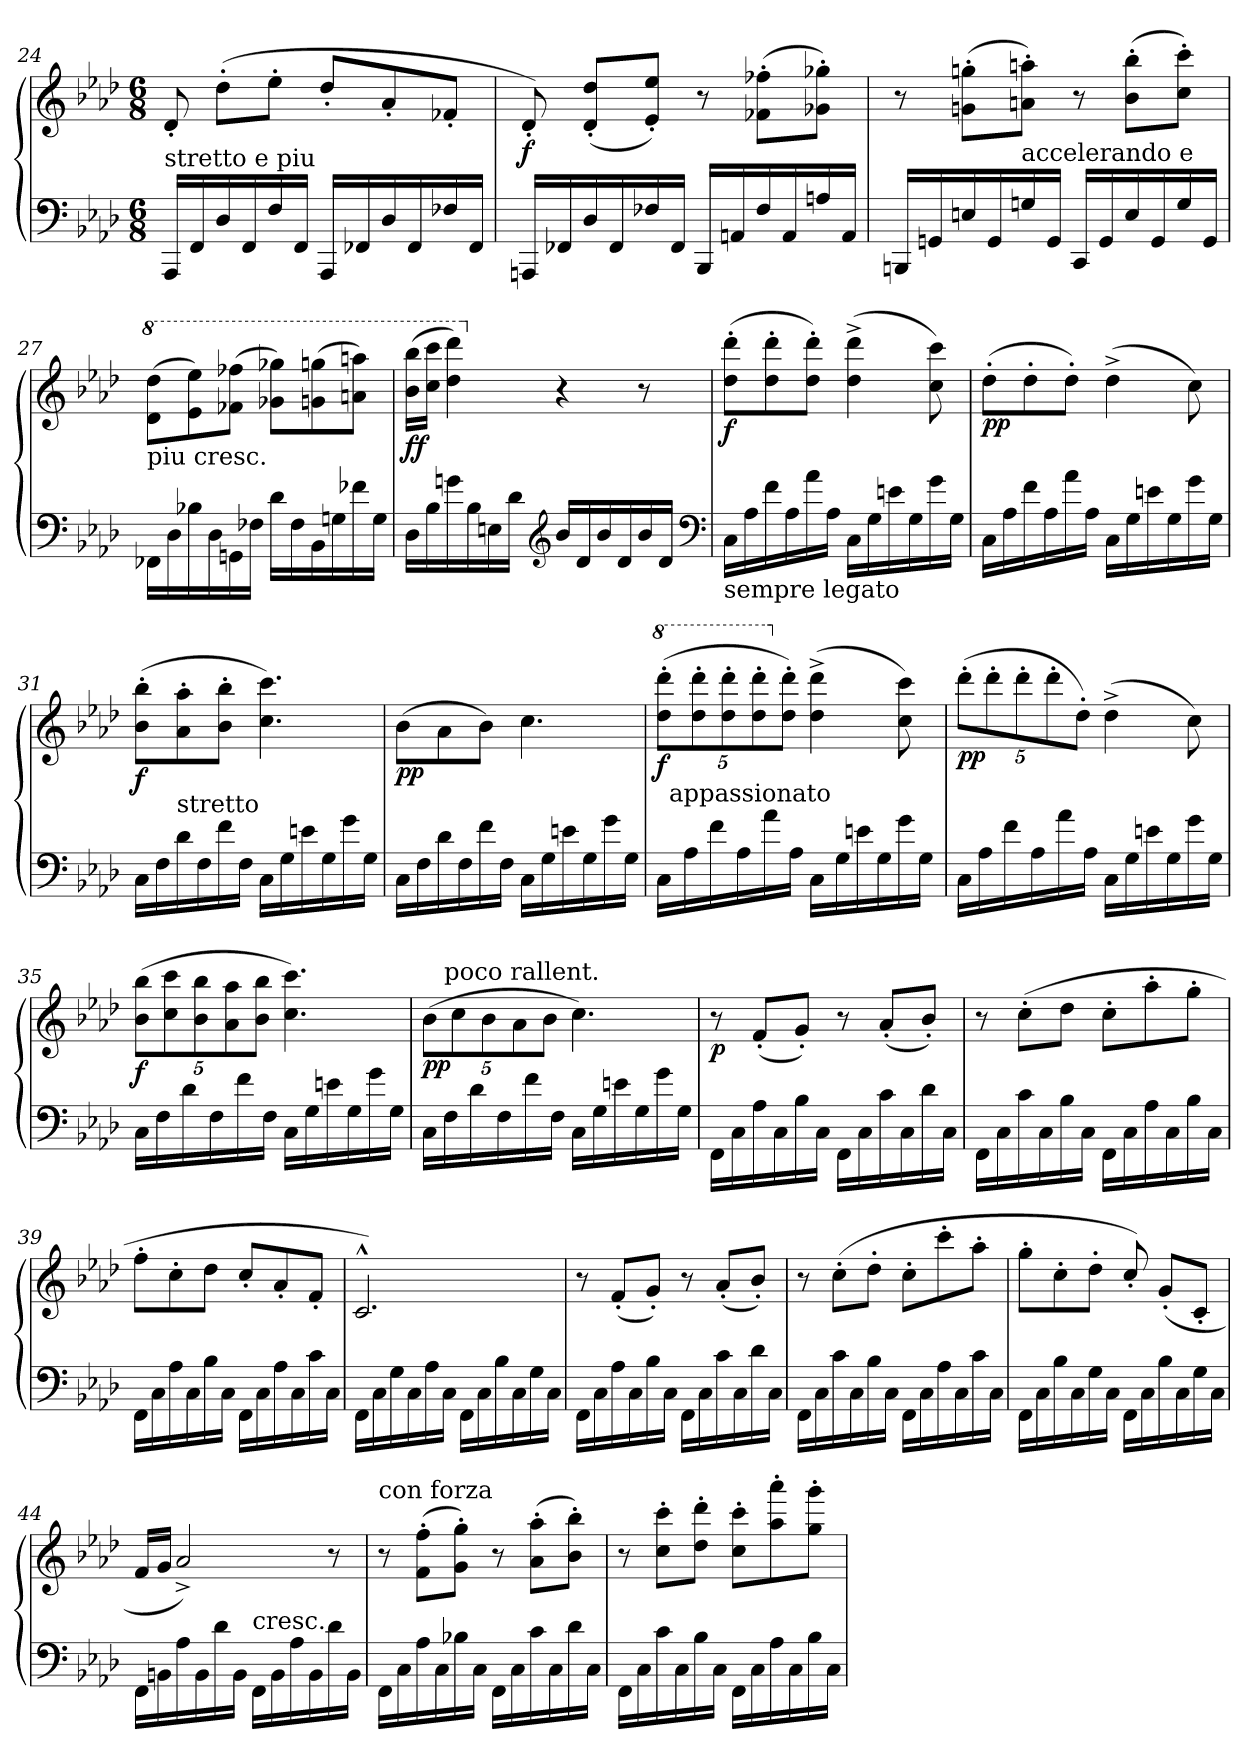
**kern	**kern	**dynam
*part1	*part1	*part1
*staff2	*staff1	*staff1/2
*clefF4	*clefG2	*
*k[b-e-a-d-]	*k[b-e-a-d-]	*
*f:	*f:	*
*M6/8	*M6/8	*
=24	=24	=24
!LO:TX:a:t=stretto e piu	!	!
16AAA-/LL	8d-'>/	.
16FF/	.	.
16D-/	(>8dd-'>\L	.
16FF/	.	.
16F/	8ee-'>\J	.
16FF/JJ	.	.
16AAA-/LL	8dd-'>/L	.
16FF-X/	.	.
16D-/	8a-'>/	.
16FF-/	.	.
16F-/	8f-X'>/J	.
16FF-/JJ	.	.
=25	=25	=25
!	!	!LO:DY:b
16AAAn/LL	8d-'>/)	f
16FF-X/	.	.
16D-/	(>8d-'>'>/ 8dd-'>'>/L	.
16FF-/	.	.
16F-/	8e-'>'>/ 8ee-'>'>/J)	.
16FF-/JJ	.	.
16BBB-/LL	8r	.
16AA/	.	.
16F-/	(>8f-X'>'>\ 8ff-X'>'>\L	.
16AA/	.	.
16A/	8g-X'>'>\ 8gg-X'>'>\J)	.
16AA/JJ	.	.
=26	=26	=26
16BBBn/LL	8r	.
16GGn/	.	.
16En/	(8gn'>'>\ 8ggn'>'>\L	.
16GG/	.	.
!LO:TX:a:t=accelerando e	!	!
16Gn/	8an'>'>\ 8aan'>'>\J)	.
16GG/JJ	.	.
16CC/LL	8r	.
16GG/	.	.
16E/	(8b-'>'>\ 8bb-'>'>\L	.
16GG/	.	.
16G/	8cc'>'>\ 8ccc'>'>\J)	.
16GG/JJ	.	.
=27	=27	=27
*	*8va	*
!	!LO:TX:b:t=piu cresc.	!
16FF-X\LL	(8dd-\ 8ddd-\L	.
16D-\	.	.
16B-X\	8ee-\ 8eee-\)	.
16D-\	.	.
16GGn\	(8ff-X\ 8fff-X\J	.
16F-\JJ	.	.
16d-\LL	8gg-X\ 8ggg-X\L)	.
16F-\	.	.
16BB-\	(8ggn\ 8gggn\	.
16Gn\	.	.
16f-\	8aan\ 8aaan\J)	.
16G\JJ	.	.
=28	=28	=28
!	!	!LO:DY:a=2
16D-\LL	(16bb-\ 16bbb-\LL	ff
16B-\	16ccc\ 16cccc\JJ	.
16gn\	4ddd-\ 4dddd-\)	.
16B-\	.	.
16En\	.	.
16d-\JJ	.	.
*clefG2	*	*
*	*X8va	*
16b-/LL	4r	.
16d-/	.	.
16b-/	.	.
16d-/	.	.
16b-/	8r	.
16d-/JJ	.	.
*clefF4	*	*
=29	=29	=29
!LO:TX:b:t=sempre legato	!	!
!	!	!LO:DY:b
16C\LL	(>8dd-'>'>\ 8ddd-'>'>\L	f
16A-\	.	.
16f\	8dd-'>'>\ 8ddd-'>'>\	.
16A-\	.	.
16a-\	8dd-'>'>\ 8ddd-'>'>\J)	.
16A-\JJ	.	.
16C\LL	(>4dd-^\ 4ddd-^\	.
16G\	.	.
16en\	.	.
16G\	.	.
16g\	8cc\ 8ccc\)	.
16G\JJ	.	.
=30	=30	=30
!	!	!LO:DY:b
16C\LL	(>8dd-'>\L	pp
16A-\	.	.
16f\	8dd-'>\	.
16A-\	.	.
16a-\	8dd-'>\J)	.
16A-\JJ	.	.
16C\LL	(>4dd-^>\	.
16G\	.	.
16en\	.	.
16G\	.	.
16g\	8cc\)	.
16G\JJ	.	.
=31	=31	=31
!	!	!LO:DY:b
16C\LL	(>8b-'>'>\ 8bb-'>'>\L	f
16F\	.	.
!LO:TX:a:t=stretto	!	!
16d-\	8a-'>'>\ 8aa-'>'>\	.
16F\	.	.
16f\	8b-'>'>\ 8bb-'>'>\J	.
16F\JJ	.	.
16C\LL	4.cc\ 4.ccc\)	.
16G\	.	.
16en\	.	.
16G\	.	.
16g\	.	.
16G\JJ	.	.
=32	=32	=32
!	!	!LO:DY:b
16C\LL	(>8b-\L	pp
16F\	.	.
16d-\	8a-\	.
16F\	.	.
16f\	8b-\J)	.
16F\JJ	.	.
16C\LL	4.cc\	.
16G\	.	.
16en\	.	.
16G\	.	.
16g\	.	.
16G\JJ	.	.
=33	=33	=33
*	*8va	*
*	*Xbrackettup	*
!	!	!LO:DY:b
*^	*	*
16C\LL	40ryy	(40%3ddd-'>'>\ 40%3dddd-'>'>\L	f
!	!LO:TX:a:t=appassionato	!	!
.	5%2ryy	.	.
16A-\	.	.	.
.	.	40%3ddd-'>'>\ 40%3dddd-'>'>\	.
16f\	.	.	.
.	.	40%3ddd-'>'>\ 40%3dddd-'>'>\	.
16A-\	.	.	.
.	.	40%3ddd-'>'>\ 40%3dddd-'>'>\	.
16a-\	.	.	.
*	*	*X8va	*
.	.	40%3dd-'>'>\ 40%3ddd-'>'>\J)	.
16A-\JJ	.	.	.
16C\LL	.	(>4dd-^>^>\ 4ddd-^>^>\	.
.	5ryy	.	.
16G\	.	.	.
16en\	.	.	.
16G\	.	.	.
16g\	10ryy	8cc\ 8ccc\)	.
16G\JJ	.	.	.
.	40ryy	.	.
=34	=34	=34	=34
!	!	!	!LO:DY:b
*v	*v	*	*
16C\LL	(40%3ddd-'>\L	pp
16A-\	.	.
.	40%3ddd-'>\	.
16f\	.	.
.	40%3ddd-'>\	.
16A-\	.	.
.	40%3ddd-'>\	.
16a-\	.	.
.	40%3dd-'>\J)	.
16A-\JJ	.	.
16C\LL	(>4dd-^>\	.
16G\	.	.
16en\	.	.
16G\	.	.
16g\	8cc\)	.
16G\JJ	.	.
=35	=35	=35
!	!	!LO:DY:b
16C\LL	(40%3b-\ 40%3bb-\L	f
16F\	.	.
.	40%3cc\ 40%3ccc\	.
16d-\	.	.
.	40%3b-\ 40%3bb-\	.
16F\	.	.
.	40%3a-\ 40%3aa-\	.
16f\	.	.
.	40%3b-\ 40%3bb-\J	.
16F\JJ	.	.
16C\LL	4.cc\ 4.ccc\)	.
16G\	.	.
16en\	.	.
16G\	.	.
16g\	.	.
16G\JJ	.	.
=36	=36	=36
!	!	!LO:DY:b
*	*^	*
16C\LL	(>40%3b-\L	16ryy	pp
!	!	!LO:TX:a:t=poco rallent.	!
16F\	.	2ryy	.
.	40%3cc\	.	.
16d-\	.	.	.
.	40%3b-\	.	.
16F\	.	.	.
.	40%3a-\	.	.
16f\	.	.	.
.	40%3b-\J	.	.
16F\JJ	.	.	.
16C\LL	4.cc\)	.	.
16G\	.	.	.
16en\	.	.	.
16G\	.	8.ryy	.
16g\	.	.	.
16G\JJ	.	.	.
=37	=37	=37	=37
!	!LO:TX:a:t=a tempo, sempre agitato	!	!
!	!	!	!LO:DY:b
*	*v	*v	*
16FF\LL	8r	p
16C\	.	.
16A-\	(8f'>/L	.
16C\	.	.
16B-\	8g'>/J)	.
16C\JJ	.	.
16FF\LL	8r	.
16C\	.	.
16c\	(8a-'>/L	.
16C\	.	.
16d-\	8b-'>/J)	.
16C\JJ	.	.
=38	=38	=38
16FF\LL	8r	.
16C\	.	.
16c\	(>8cc'>\L	.
16C\	.	.
16B-\	8dd-\J	.
16C\JJ	.	.
16FF\LL	8cc'>\L	.
16C\	.	.
16A-\	8aa-'>\	.
16C\	.	.
16B-\	8gg'>\J	.
16C\JJ	.	.
=39	=39	=39
16FF\LL	8ff'>\L	.
16C\	.	.
16A-\	8cc'>\	.
16C\	.	.
16B-\	8dd-\J	.
16C\JJ	.	.
16FF\LL	8cc'>/L	.
16C\	.	.
16A-\	8a-'>/	.
16C\	.	.
16c\	8f'>/J	.
16C\JJ	.	.
=40	=40	=40
16FF\LL	2.c^^>/)	.
16C\	.	.
16G\	.	.
16C\	.	.
16A-\	.	.
16C\JJ	.	.
16FF\LL	.	.
16C\	.	.
16B-\	.	.
16C\	.	.
16G\	.	.
16C\JJ	.	.
=41	=41	=41
16FF\LL	8r	.
16C\	.	.
16A-\	(8f'>/L	.
16C\	.	.
16B-\	8g'>/J)	.
16C\JJ	.	.
16FF\LL	8r	.
16C\	.	.
16c\	(8a-'>/L	.
16C\	.	.
16d-\	8b-'>/J)	.
16C\JJ	.	.
=42	=42	=42
16FF\LL	8r	.
16C\	.	.
16c\	(>8cc'>\L	.
16C\	.	.
16B-\	8dd-'>\J	.
16C\JJ	.	.
16FF\LL	8cc'>\L	.
16C\	.	.
16A-\	8ccc'>\	.
16C\	.	.
16c\	8aa-'>\J	.
16C\JJ	.	.
=43	=43	=43
16FF\LL	8gg'>\L	.
16C\	.	.
16B-\	8cc'>\	.
16C\	.	.
16G\	8dd-'>\J	.
16C\JJ	.	.
16FF\LL	8cc'>/)	.
16C\	.	.
16B-\	(>8g'>/L	.
16C\	.	.
16G\	8c'>/J	.
16C\JJ	.	.
=44	=44	=44
16FF\LL	16f/LL	.
16BBn\	16g/JJ	.
16A-\	2a-^>/)	.
16BB\	.	.
16d-\	.	.
16BB\JJ	.	.
!LO:TX:a:t=cresc.	!	!
16FF\LL	.	.
16BB\	.	.
16A-\	.	.
16BB\	.	.
16d-\	8r	.
16BB\JJ	.	.
=45	=45	=45
!	!LO:TX:a:t=con forza	!
16FF\LL	8r	.
16C\	.	.
16A-\	(8f'>'>\ 8ff'>'>\L	.
16C\	.	.
16B-X\	8g'>'>\ 8gg'>'>\J)	.
16C\JJ	.	.
16FF\LL	8r	.
16C\	.	.
16c\	(8a-'>'>\ 8aa-'>'>\L	.
16C\	.	.
16d-\	8b-'>'>\ 8bb-'>'>\J)	.
16C\JJ	.	.
=46	=46	=46
16FF\LL	8r	.
16C\	.	.
16c\	8cc'>'>\ 8ccc'>'>\L	.
16C\	.	.
16B-\	8dd-'>'>\ 8ddd-'>'>\J	.
16C\JJ	.	.
16FF\LL	8cc'>'>\ 8ccc'>'>\L	.
16C\	.	.
16A-\	8aa-'>'>\ 8aaa-'>'>\	.
16C\	.	.
16B-\	8gg'>'>\ 8ggg'>'>\J	.
16C\JJ	.	.
=	=	=
*-	*-	*-
